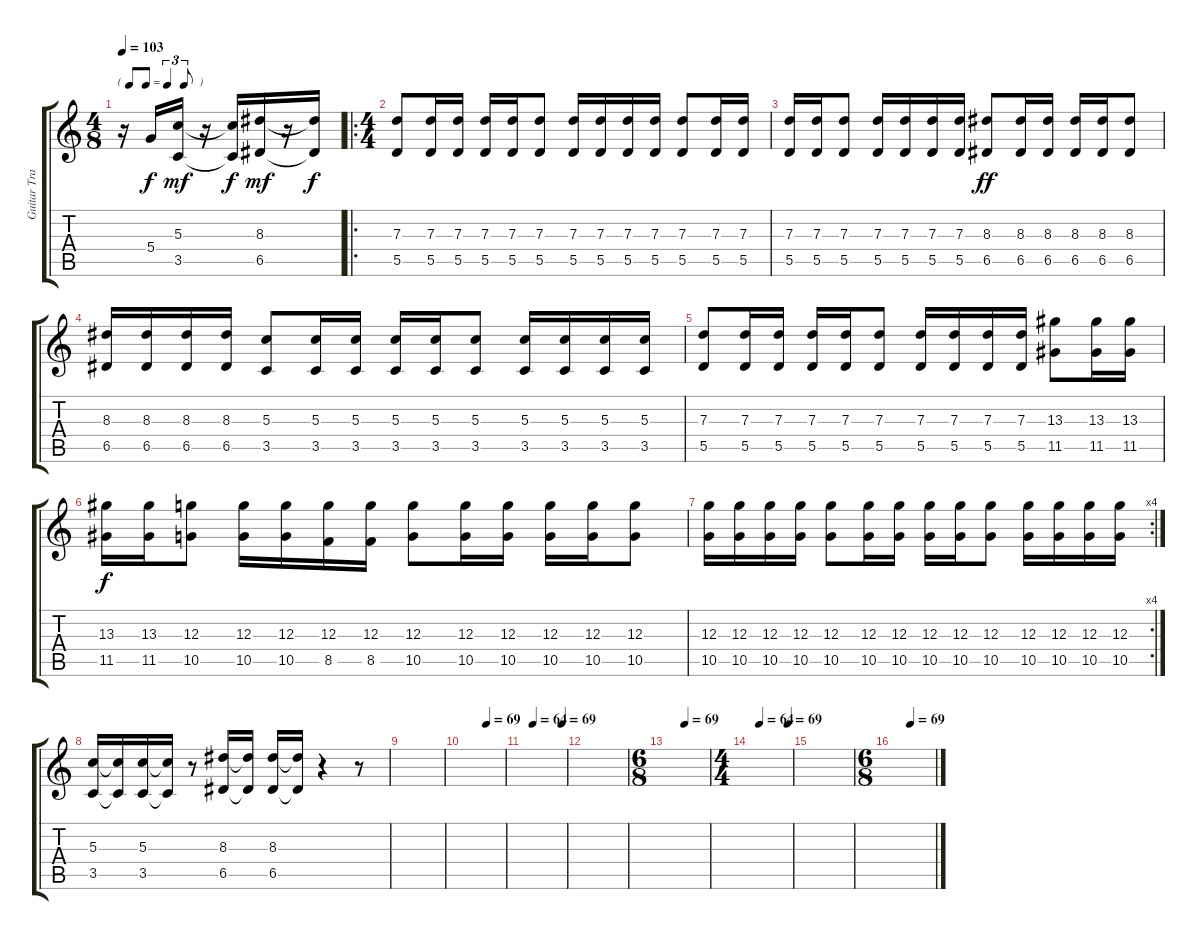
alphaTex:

\track ("Guitar Track 2" "Guitar Tra") {instrument overdrivenguitar}
\staff {score tabs}
\tuning (E4 B3 G3 D3 A2 E2) {hide}
\ts (4 8)
\tf triplet8th
\tempo 103
\clef g2
\ks c
r.16{dy fff} 5.4{t}.16{dy f} (5.3 3.5).16{dy mf} r.16 (5.3{t} 3.5{t}).16{dy f} (8.3 6.5).16{dy mf} r.16 (8.3{t} 6.5{t}).16{dy f} |
\ro
\ts (4 4)
(7.3 5.5).8 (7.3 5.5).16 (7.3 5.5).16 (7.3 5.5).16 (7.3 5.5).16 (7.3 5.5).8 (7.3 5.5).16 (7.3 5.5).16 (7.3 5.5).16 (7.3 5.5).16 (7.3 5.5).8 (7.3 5.5).16 (7.3 5.5).16 |
(7.3 5.5).16 (7.3 5.5).16 (7.3 5.5).8 (7.3 5.5).16 (7.3 5.5).16 (7.3 5.5).16 (7.3 5.5).16 (8.3 6.5).8{dy ff} (8.3 6.5).16 (8.3 6.5).16 (8.3 6.5).16 (8.3 6.5).16 (8.3 6.5).8 |
(8.3 6.5).16 (8.3 6.5).16 (8.3 6.5).16 (8.3 6.5).16 (5.3 3.5).8 (5.3 3.5).16 (5.3 3.5).16 (5.3 3.5).16 (5.3 3.5).16 (5.3 3.5).8 (5.3 3.5).16 (5.3 3.5).16 (5.3 3.5).16 (5.3 3.5).16 |
(7.3 5.5).8 (7.3 5.5).16 (7.3 5.5).16 (7.3 5.5).16 (7.3 5.5).16 (7.3 5.5).8 (7.3 5.5).16 (7.3 5.5).16 (7.3 5.5).16 (7.3 5.5).16 (13.3 11.5).8 (13.3 11.5).16 (13.3 11.5).16 |
(13.3 11.5).16{dy f} (13.3 11.5).16 (12.3 10.5).8 (12.3 10.5).16 (12.3 10.5).16 (12.3 8.5).16 (12.3 8.5).16 (12.3 10.5).8 (12.3 10.5).16 (12.3 10.5).16 (12.3 10.5).16 (12.3 10.5).16 (12.3 10.5).8 |
\rc 4
(12.3 10.5).16 (12.3 10.5).16 (12.3 10.5).16 (12.3 10.5).16 (12.3 10.5).8 (12.3 10.5).16 (12.3 10.5).16 (12.3 10.5).16 (12.3 10.5).16 (12.3 10.5).8 (12.3 10.5).16 (12.3 10.5).16 (12.3 10.5).16 (12.3 10.5).16 |
(5.3 3.5).16 (5.3{t} 3.5{t}).16 (5.3 3.5).16 (5.3{t} 3.5{t}).16 r.8 (8.3 6.5).16 (8.3{t} 6.5{t}).16 (8.3 6.5).16 (8.3{t} 6.5{t}).16 r.4 r.8 |
|
\tempo (69 0.5625)
|
\tempo (64 0.21875)
\tempo (69 0.90625)
|
|
\ts (6 8)
\tempo (69 0.4166666666666667)
|
\ts (4 4)
\tempo (64 0.21875)
\tempo (69 0.90625)
|
|
\ts (6 8)
\tempo (69 0.4166666666666667)
